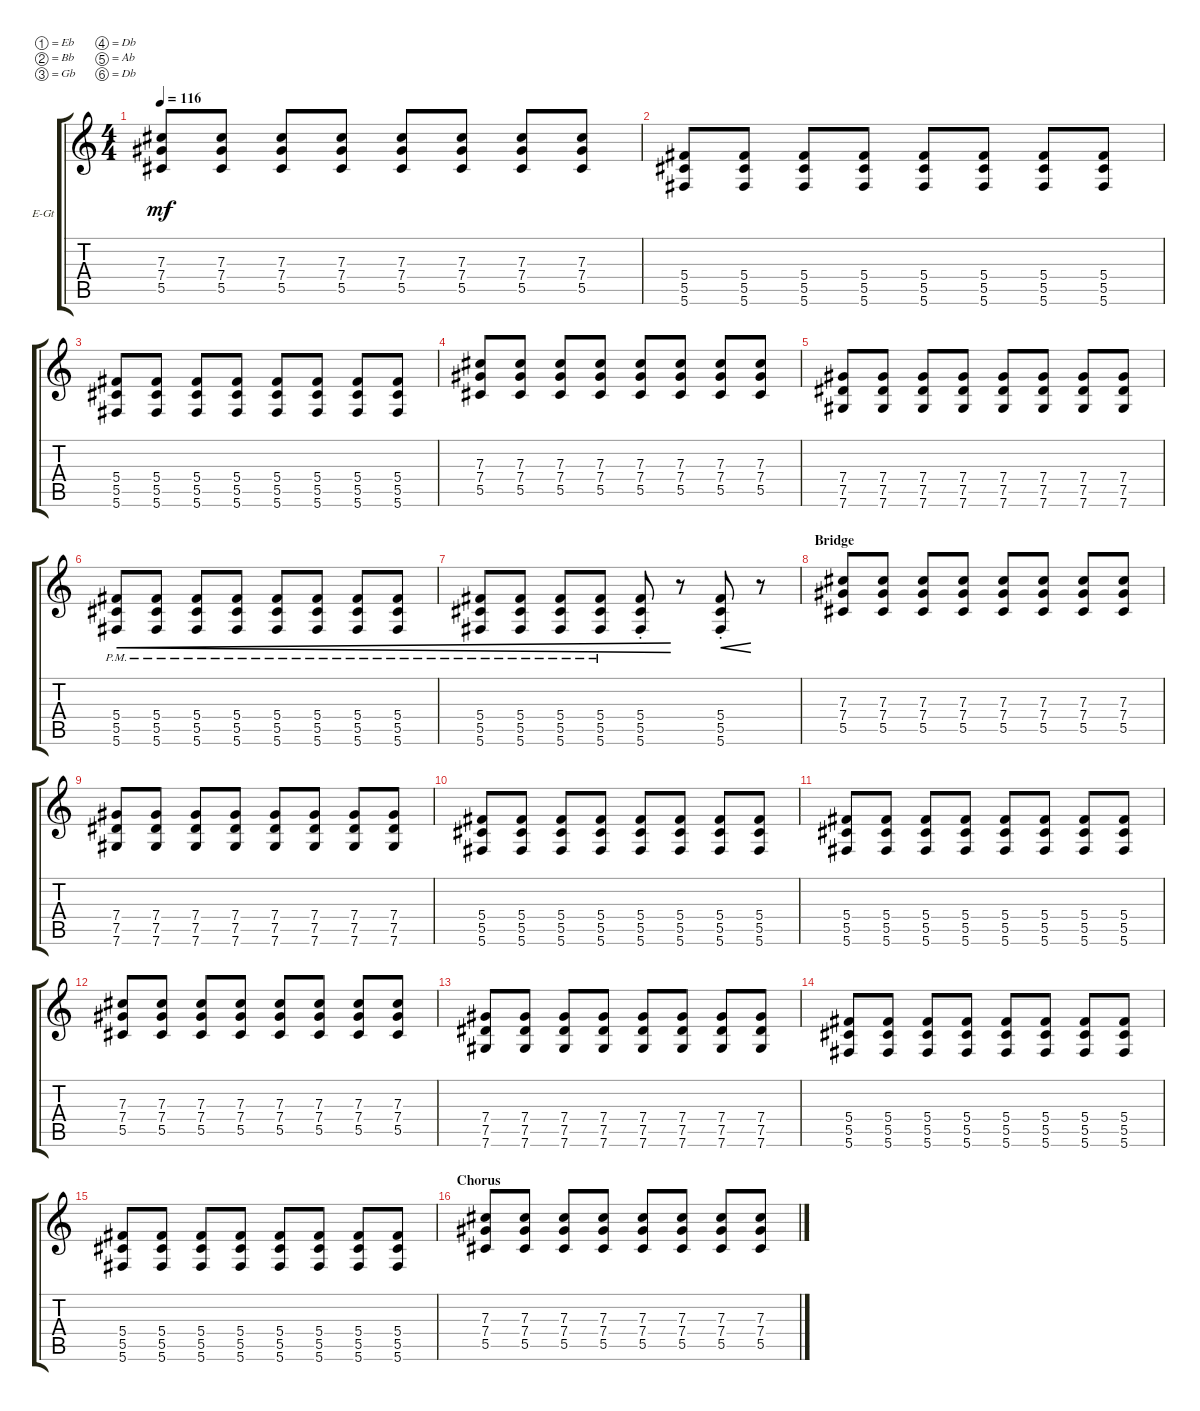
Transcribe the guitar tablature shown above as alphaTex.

\defaultSystemsLayout 4
\bracketExtendMode groupsimilarinstruments
\firstSystemTrackNameOrientation horizontal
\otherSystemsTrackNameOrientation horizontal
\track ("Electric Guitar" "E-Gt") {instrument overdrivenguitar}
\staff {score tabs}
\tuning (Eb4 Bb3 Gb3 Db3 Ab2 Db2)
\ts (4 4)
\tempo 116
\clef g2
\ks c
(5.5 7.4 7.3).8{dy mf} (5.5 7.4 7.3).8 (5.5 7.4 7.3).8 (5.5 7.4 7.3).8 (5.5 7.4 7.3).8 (5.5 7.4 7.3).8 (5.5 7.4 7.3).8 (5.5 7.4 7.3).8 |
(5.6 5.5 5.4).8 (5.6 5.5 5.4).8 (5.6 5.5 5.4).8 (5.6 5.5 5.4).8 (5.6 5.5 5.4).8 (5.6 5.5 5.4).8 (5.6 5.5 5.4).8 (5.6 5.5 5.4).8 |
(5.6 5.5 5.4).8 (5.6 5.5 5.4).8 (5.6 5.5 5.4).8 (5.6 5.5 5.4).8 (5.6 5.5 5.4).8 (5.6 5.5 5.4).8 (5.6 5.5 5.4).8 (5.6 5.5 5.4).8 |
(5.5 7.4 7.3).8 (5.5 7.4 7.3).8 (5.5 7.4 7.3).8 (5.5 7.4 7.3).8 (5.5 7.4 7.3).8 (5.5 7.4 7.3).8 (5.5 7.4 7.3).8 (5.5 7.4 7.3).8 |
(7.4 7.5 7.6).8 (7.4 7.5 7.6).8 (7.4 7.5 7.6).8 (7.4 7.5 7.6).8 (7.4 7.5 7.6).8 (7.4 7.5 7.6).8 (7.4 7.5 7.6).8 (7.4 7.5 7.6).8 |
(5.6{pm} 5.5{pm} 5.4{pm}).8{cre} (5.6{pm} 5.5{pm} 5.4{pm}).8{cre} (5.6{pm} 5.5{pm} 5.4{pm}).8{cre} (5.6{pm} 5.5{pm} 5.4{pm}).8{cre} (5.6{pm} 5.5{pm} 5.4{pm}).8{cre} (5.6{pm} 5.5{pm} 5.4{pm}).8{cre} (5.6{pm} 5.5{pm} 5.4{pm}).8{cre} (5.6{pm} 5.5{pm} 5.4{pm}).8{cre} |
(5.6{pm} 5.5{pm} 5.4{pm}).8{cre} (5.6{pm} 5.5{pm} 5.4{pm}).8{cre} (5.6{pm} 5.5{pm} 5.4{pm}).8{cre} (5.6{pm} 5.5{pm} 5.4{pm}).8{cre} (5.6 5.5{st} 5.4).8{cre} r.8 (5.6 5.5{st} 5.4).8{cre} r.8 |
\section ("" "Bridge")
(5.5 7.4 7.3).8 (5.5 7.4 7.3).8 (5.5 7.4 7.3).8 (5.5 7.4 7.3).8 (5.5 7.4 7.3).8 (5.5 7.4 7.3).8 (5.5 7.4 7.3).8 (5.5 7.4 7.3).8 |
(7.4 7.5 7.6).8 (7.4 7.5 7.6).8 (7.4 7.5 7.6).8 (7.4 7.5 7.6).8 (7.4 7.5 7.6).8 (7.4 7.5 7.6).8 (7.4 7.5 7.6).8 (7.4 7.5 7.6).8 |
(5.6 5.4 5.5).8 (5.6 5.4 5.5).8 (5.6 5.4 5.5).8 (5.6 5.4 5.5).8 (5.6 5.4 5.5).8 (5.6 5.4 5.5).8 (5.6 5.4 5.5).8 (5.6 5.5 5.4).8 |
(5.6 5.4 5.5).8 (5.6 5.4 5.5).8 (5.6 5.4 5.5).8 (5.6 5.4 5.5).8 (5.6 5.4 5.5).8 (5.6 5.4 5.5).8 (5.6 5.4 5.5).8 (5.6 5.5 5.4).8 |
(5.5 7.4 7.3).8 (5.5 7.4 7.3).8 (5.5 7.4 7.3).8 (5.5 7.4 7.3).8 (5.5 7.4 7.3).8 (5.5 7.4 7.3).8 (5.5 7.4 7.3).8 (5.5 7.4 7.3).8 |
(7.4 7.5 7.6).8 (7.4 7.5 7.6).8 (7.4 7.5 7.6).8 (7.4 7.5 7.6).8 (7.4 7.5 7.6).8 (7.4 7.5 7.6).8 (7.4 7.5 7.6).8 (7.4 7.5 7.6).8 |
(5.6 5.4 5.5).8 (5.6 5.4 5.5).8 (5.6 5.4 5.5).8 (5.6 5.4 5.5).8 (5.6 5.4 5.5).8 (5.6 5.4 5.5).8 (5.6 5.4 5.5).8 (5.6 5.5 5.4).8 |
(5.6 5.4 5.5).8 (5.6 5.4 5.5).8 (5.6 5.4 5.5).8 (5.6 5.4 5.5).8 (5.6 5.4 5.5).8 (5.6 5.4 5.5).8 (5.6 5.4 5.5).8 (5.6 5.5 5.4).8 |
\section ("" "Chorus")
(5.5 7.4 7.3).8 (5.5 7.4 7.3).8 (5.5 7.4 7.3).8 (5.5 7.4 7.3).8 (5.5 7.4 7.3).8 (5.5 7.4 7.3).8 (5.5 7.4 7.3).8 (5.5 7.4 7.3).8
